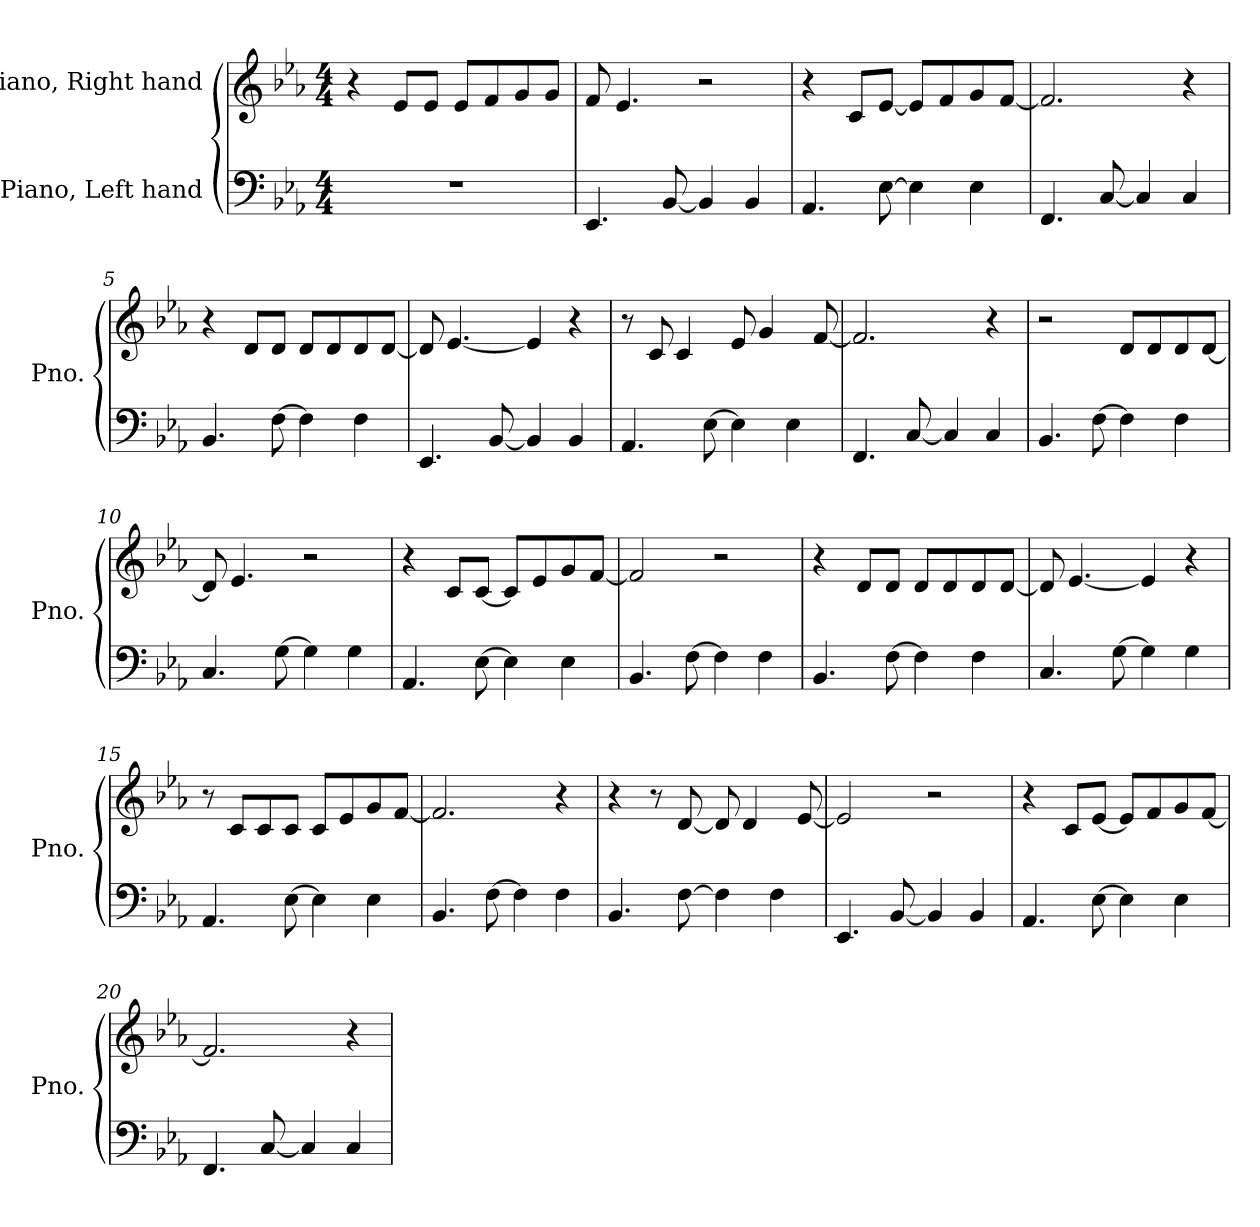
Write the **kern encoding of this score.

**kern	**kern
*part2	*part1
*staff2	*staff1
*I"Piano, Left hand	*I"Piano, Right hand
*I'Pno.	*I'Pno.
*clefF4	*clefG2
*k[b-e-a-]	*k[b-e-a-]
*M4/4	*M4/4
*MM100	*MM100
=1	=1
1r	4r
.	8e-/L
.	8e-/J
.	8e-/L
.	8f/
.	8g/
.	8g/J
=2	=2
4.EE-/	8f/
.	4.e-/
[8BB-/	.
4BB-/]	2r
4BB-/	.
=3	=3
4.AA-/	4r
.	8c/L
[8E-\	[8e-/J
4E-\]	8e-/L]
.	8f/
4E-\	8g/
.	[8f/J
=4	=4
4.FF/	2.f/]
[8C/	.
4C/]	.
4C/	4r
=5	=5
4.BB-/	4r
.	8d/L
[8F\	8d/J
4F\]	8d/L
.	8d/
4F\	8d/
.	[8d/J
!!LO:LB:g=z
=6	=6
4.EE-/	8d/]
.	[4.e-/
[8BB-/	.
4BB-/]	4e-/]
4BB-/	4r
=7	=7
4.AA-/	8r
.	8c/
.	4c/
[8E-\	.
4E-\]	8e-/
.	4g/
4E-\	.
.	[8f/
=8	=8
4.FF/	2.f/]
[8C/	.
4C/]	.
4C/	4r
=9	=9
4.BB-/	2r
[8F\	.
4F\]	8d/L
.	8d/
4F\	8d/
.	[8d/J
=10	=10
4.C/	8d/]
.	4.e-/
[8G\	.
4G\]	2r
4G\	.
=11	=11
4.AA-/	4r
.	8c/L
[8E-\	[8c/J
4E-\]	8c/L]
.	8e-/
4E-\	8g/
.	[8f/J
!!LO:LB:g=z
=12	=12
4.BB-/	2f/]
[8F\	.
4F\]	2r
4F\	.
=13	=13
4.BB-/	4r
.	8d/L
[8F\	8d/J
4F\]	8d/L
.	8d/
4F\	8d/
.	[8d/J
=14	=14
4.C/	8d/]
.	[4.e-/
[8G\	.
4G\]	4e-/]
4G\	4r
=15	=15
4.AA-/	8r
.	8c/L
.	8c/
[8E-\	8c/J
4E-\]	8c/L
.	8e-/
4E-\	8g/
.	[8f/J
=16	=16
4.BB-/	2.f/]
[8F\	.
4F\]	.
4F\	4r
=17	=17
4.BB-/	4r
.	8r
[8F\	[8d/
4F\]	8d/]
.	4d/
4F\	.
.	[8e-/
!!LO:LB:g=z
=18	=18
4.EE-/	2e-/]
[8BB-/	.
4BB-/]	2r
4BB-/	.
=19	=19
4.AA-/	4r
.	8c/L
[8E-\	[8e-/J
4E-\]	8e-/L]
.	8f/
4E-\	8g/
.	[8f/J
=20	=20
4.FF/	2.f/]
[8C/	.
4C/]	.
4C/	4r
=	=
*-	*-
